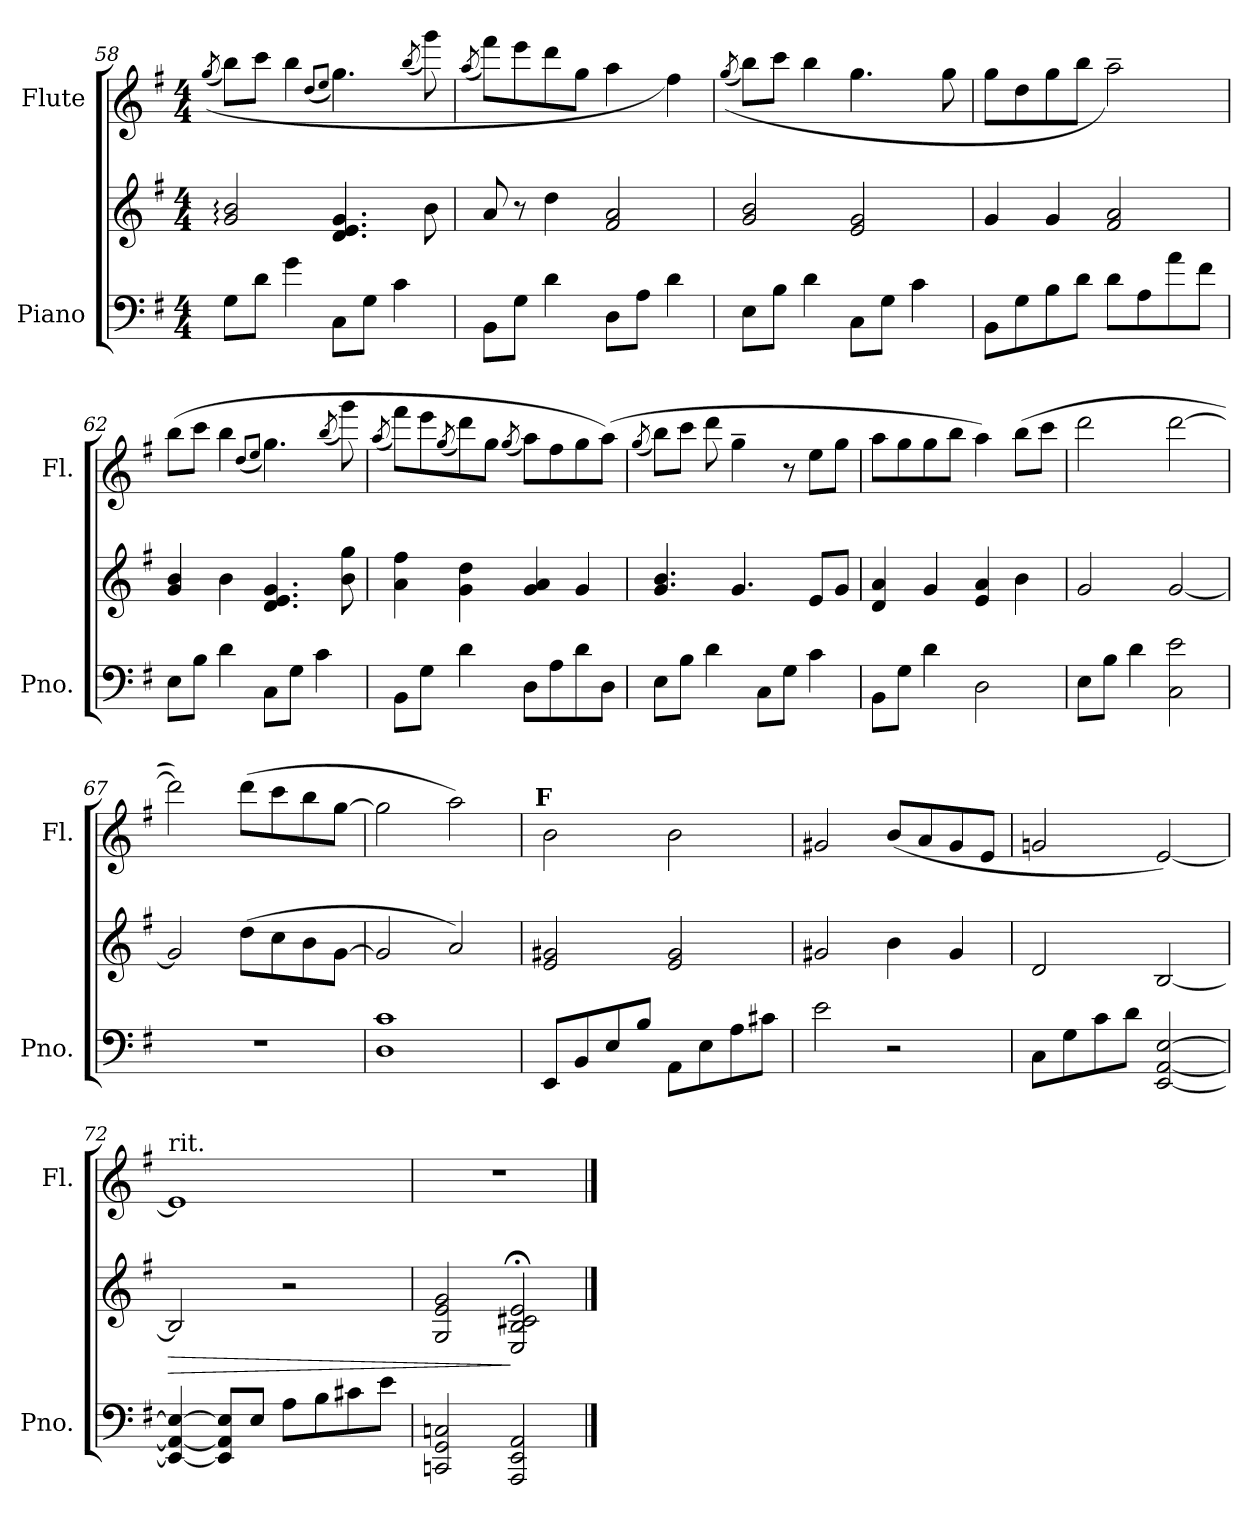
**kern	**kern	**dynam	**kern
*part2	*part2	*part2	*part1
*staff3	*staff2	*staff2/3	*staff1
*I"Piano	*	*	*I"Flute
*I'Pno.	*	*	*I'Fl.
*clefF4	*clefG2	*	*clefG2
*k[f#]	*k[f#]	*	*k[f#]
*G:	*G:	*	*G:
*M4/4	*M4/4	*	*M4/4
=58	=58	=58	=58
.	.	.	((8qggi/
8Gi\L	2gi/: 2bi:	.	8bbi\L)
8di\J	.	.	8ccci\J
4gi\	.	.	4bbi\
.	.	.	(8qddi/L
.	.	.	8qeei/J
8Ci\L	4.di/ 4.ei 4.gi	.	4.ggi\)
8Gi\J	.	.	.
4ci\	.	.	.
.	.	.	(8qbbi/
.	8bi\	.	8gggi\)
=59	=59	=59	=59
.	.	.	(8qaai/
8BBi\L	8ai/	.	8fff#i\L)
8Gi\J	8r	.	8eeei\
4di\	4ddi\	.	8dddi\
.	.	.	8ggi\J
8Di\L	2f#i/ 2ai	.	4aai\
8Ai\J	.	.	.
4di\	.	.	4ff#i\)
=60	=60	=60	=60
.	.	.	((8qggi/
8Ei\L	2gi/ 2bi	.	8bbi\L)
8Bi\J	.	.	8ccci\J
4di\	.	.	4bbi\
8Ci\L	2ei/ 2gi	.	4.ggi\
8Gi\J	.	.	.
4ci\	.	.	.
.	.	.	8ggi\
!!LO:LB:g=z
=61	=61	=61	=61
8BBi\L	4gi/	.	8ggi\L
8Gi\	.	.	8ddi\
8Bi\	4gi/	.	8ggi\
8di\J	.	.	8bbi\J
8di\L	2f#i/ 2ai	.	2aa~i\)
8Ai\	.	.	.
8ai\	.	.	.
8f#i\J	.	.	.
=62	=62	=62	=62
8Ei\L	4gi/ 4bi	.	(8bbi\L
8Bi\J	.	.	8ccci\J
4di\	4bi\	.	4bbi\
.	.	.	(8qddi/L
.	.	.	8qeei/J
8Ci\L	4.di/ 4.ei 4.gi	.	4.ggi\)
8Gi\J	.	.	.
4ci\	.	.	.
.	.	.	(8qbbi/
.	8bi\ 8ggi	.	8gggi\)
=63	=63	=63	=63
.	.	.	(8qaai/
8BBi\L	4ai\ 4ff#i	.	8fff#i\L)
8Gi\J	.	.	8eeei\
.	.	.	(8qggi/
4di\	4gi\ 4ddi	.	8dddi\)
.	.	.	8ggi\J
.	.	.	(8qggi/
8Di\L	4gi/ 4ai	.	8aai\L)
8Ai\	.	.	8ff#i\
8di\	4gi/	.	8ggi\
8Di\J	.	.	(8aai\J)
=64	=64	=64	=64
.	.	.	(8qggi/
8Ei\L	4.gi/ 4.bi	.	8bbi\L)
8Bi\J	.	.	8ccci\J
4di\	.	.	8dddi\
.	4.gi/	.	4gg~i\
8Ci\L	.	.	.
8Gi\J	.	.	8r
4ci\	8ei/L	.	8eei\L
.	8gi/J	.	8ggi\J
!!LO:LB:g=z
=65	=65	=65	=65
8BBi\L	4di/ 4ai	.	8aai\L
8Gi\J	.	.	8ggi\
4di\	4gi/	.	8ggi\
.	.	.	8bbi\J
2Di\	4ei/ 4ai	.	4aai\)
.	4bi\	.	(8bbi\L
.	.	.	8ccci\J
=66	=66	=66	=66
8Ei\L	2gi/	.	2dddi\
8Bi\J	.	.	.
4di\	.	.	.
2Ci\ 2ei	[2gi/	.	[2dddi\
=67	=67	=67	=67
1r	2gi/]	.	2dddi\])
.	(8ddi\L	.	(8dddi\L
.	8cci\	.	8ccci\
.	8bi\	.	8bbi\
.	[8gi\J	.	[8ggi\J
=68	=68	=68	=68
1Di 1ci	2gi/]	.	2ggi\]
.	2ai/)	.	2aai\)
=69	=69	=69	=69
!	!	!	!LO:TX:a:B:cj:t=F
8EEi/L	2ei/ 2g#Xi	.	2bi\
8BBi/	.	.	.
8Ei/	.	.	.
8Bi/J	.	.	.
8AAi\L	2ei/ 2g#i	.	2bi\
8Ei\	.	.	.
8Ai\	.	.	.
8c#Xi\J	.	.	.
!!LO:LB:g=z
=70	=70	=70	=70
2ei\	2g#Xi/	.	2g#Xi/
2r	4bi\	.	(8bi/L
.	.	.	8ai/
.	4g#i/	.	8g#i/
.	.	.	8ei/J
=71	=71	=71	=71
8Ci\L	2di/	.	2gni/
8Gi\	.	.	.
8ci\	.	.	.
8di\J	.	.	.
[2EEi/ [2AAi [2Ei	[2Bi/	.	[2ei/)
=72	=72	=72	=72
!	!	!	!LO:TX:t=rit.
!	!	!LO:HP:b	!
4EEi/_ 4AAi_ 4Ei_	2Bi/]	>	1ei]
8EEi/] 8AAi] 8Ei]L	.	.	.
8Ei/J	.	.	.
8Ai\L	2r	.	.
8Bi\	.	.	.
8c#Xi\	.	.	.
8ei\J	.	.	.
=73	=73	=73	=73
2CCni/ 2GGi 2Cni	2Gi/ 2ei 2gi	.	1r
2AAAi/ 2EEi 2AAi	2Ei/; 2Bi; 2c#Xi; 2ei;	]	.
==	==	==	==
*-	*-	*-	*-
